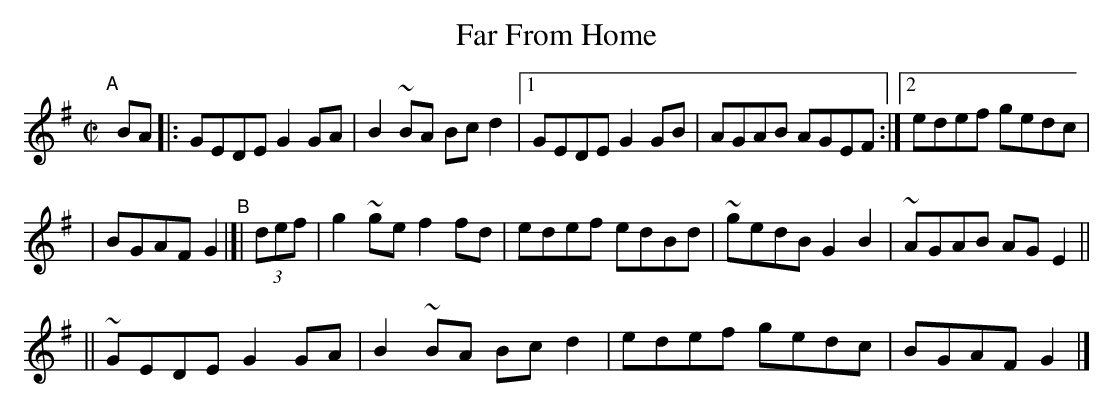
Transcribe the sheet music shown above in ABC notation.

X:1
T: Far From Home
M: C|
L: 1/8
K: G
"^A"[|] BA \
|: GEDE G2GA | B2~BA Bcd2 |[1 GEDE G2GB | AGAB AGEF :|[2 edef gedc |
| BGAF G2 "^B"|[| (3def |  g2~ge f2fd | edef edBd | ~gedB G2B2 | ~AGAB AGE2 ||
|| ~GEDE G2GA | B2~BA Bcd2 | edef gedc | BGAF G2 |]
